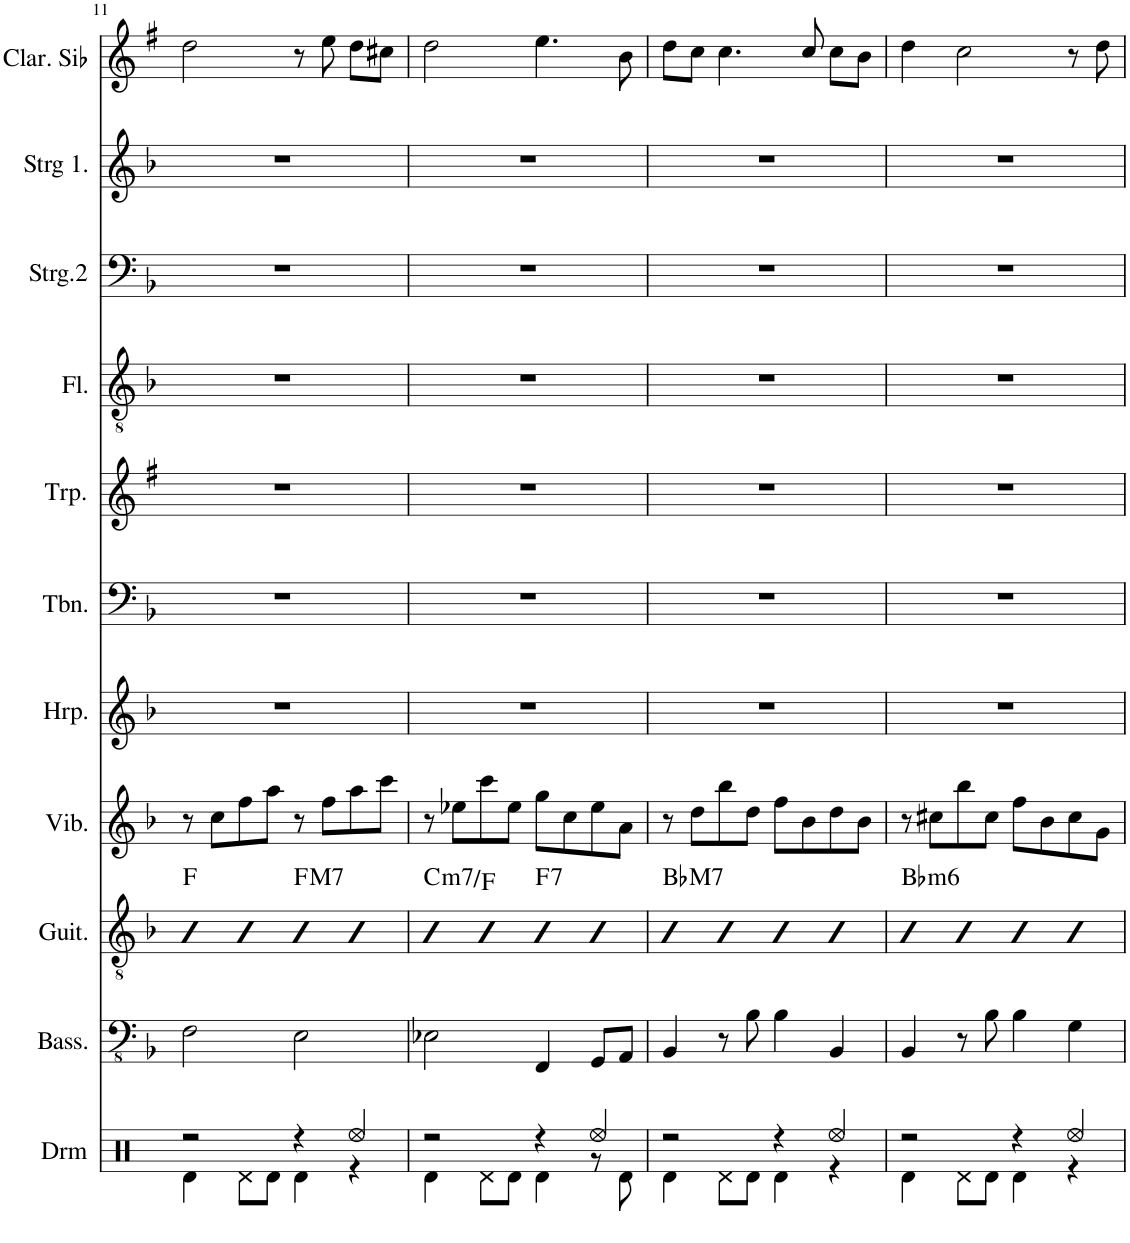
**kern	**kern	**kern	**harte	**kern	**kern	**kern	**kern	**kern	**kern	**kern	**kern
*part11	*part10	*part9	*part9	*part8	*part7	*part6	*part5	*part4	*part3	*part2	*part1
*staff11	*staff10	*staff9	*	*staff8	*staff7	*staff6	*staff5	*staff4	*staff3	*staff2	*staff1
*I"Drums	*I"El.bass	*I"Guitar (Chords)	*	*I"Vibes	*I"Orchestra Harp	*I"Trombone	*I"Bb Trumpet	*I"Flûte	*I"Strings Low	*I"Strings	*I"Clarinette en Sib
*I'Drm	*I'Bass.	*I'Guit.	*	*I'Vib.	*I'Hrp.	*I'Tbn.	*I'Trp.	*I'Fl.	*I'Strg.2	*I'Strg 1.	*I'Clar. Sib
!!LO:PB:g=z
*clefX	*clefFv4	*clefGv2	*	*clefG2	*clefG2	*clefF4	*clefG2	*clefGv2	*clefF4	*clefG2	*clefG2
*	*	*	*	*	*	*	*Trd1c2	*	*	*	*Trd1c2
*k[b-]	*k[b-]	*k[b-]	*	*k[b-]	*k[b-]	*k[b-]	*k[f#]	*k[b-]	*k[b-]	*k[b-]	*k[f#]
*M4/4	*M4/4	*M4/4	*	*M4/4	*M4/4	*M4/4	*M4/4	*M4/4	*M4/4	*M4/4	*M4/4
=11	=11	=11	=11	=11	=11	=11	=11	=11	=11	=11	=11
*^	*	*	*	*	*	*	*	*	*	*	*
2r	4Rd\	2FF\	4B-	F:maj	8r	1r	1r	1r	1r	1r	1r	2dd\
.	.	.	.	.	8cc\L	.	.	.	.	.	.	.
.	8Rd\L	.	4B-	.	8ff\	.	.	.	.	.	.	.
.	8Rd\J	.	.	.	8aa\J	.	.	.	.	.	.	.
!	!	!	!	!LO:H:kt=M7	!	!	!	!	!	!	!	!
4r	4Rd\	2EE\	4B-	F:maj7	8r	.	.	.	.	.	.	8r
.	.	.	.	.	8ff\L	.	.	.	.	.	.	8ee\
4Ree/	4r	.	4B-	.	8aa\	.	.	.	.	.	.	8dd\L
.	.	.	.	.	8ccc\J	.	.	.	.	.	.	8cc#X\J
=12	=12	=12	=12	=12	=12	=12	=12	=12	=12	=12	=12	=12
!	!	!	!	!LO:H:kt=m7	!	!	!	!	!	!	!	!
2r	4Rd\	2EE-X\	4B-	C:min7/4	8r	1r	1r	1r	1r	1r	1r	2dd\
.	.	.	.	.	8ee-X\L	.	.	.	.	.	.	.
.	8Rd\L	.	4B-	.	8ccc\	.	.	.	.	.	.	.
.	8Rd\J	.	.	.	8ee-\J	.	.	.	.	.	.	.
!	!	!	!	!LO:H:kt=7	!	!	!	!	!	!	!	!
4r	4Rd\	4FFF/	4B-	F:7	8gg\L	.	.	.	.	.	.	4.ee\
.	.	.	.	.	8cc\	.	.	.	.	.	.	.
4Ree/	8r	8GGG/L	4B-	.	8ee-\	.	.	.	.	.	.	.
.	8Rd\	8AAA/J	.	.	8a\J	.	.	.	.	.	.	8b\
=13	=13	=13	=13	=13	=13	=13	=13	=13	=13	=13	=13	=13
!	!	!	!	!LO:H:kt=M7	!	!	!	!	!	!	!	!
2r	4Rd\	4BBB-/	4B-	Bb:maj7	8r	1r	1r	1r	1r	1r	1r	8dd\L
.	.	.	.	.	8dd\L	.	.	.	.	.	.	8cc\J
.	8Rd\L	8r	4B-	.	8bb-\	.	.	.	.	.	.	4.cc\
.	8Rd\J	8BB-\	.	.	8dd\J	.	.	.	.	.	.	.
4r	4Rd\	4BB-\	4B-	.	8ff\L	.	.	.	.	.	.	.
.	.	.	.	.	8b-\	.	.	.	.	.	.	8cc/
4Ree/	4r	4BBB-/	4B-	.	8dd\	.	.	.	.	.	.	8cc\L
.	.	.	.	.	8b-\J	.	.	.	.	.	.	8b\J
=14	=14	=14	=14	=14	=14	=14	=14	=14	=14	=14	=14	=14
!	!	!	!	!LO:H:kt=m6	!	!	!	!	!	!	!	!
2r	4Rd\	4BBB-/	4B-	Bb:min6	8r	1r	1r	1r	1r	1r	1r	4dd\
.	.	.	.	.	8cc#X\L	.	.	.	.	.	.	.
.	8Rd\L	8r	4B-	.	8bb-\	.	.	.	.	.	.	2cc\
.	8Rd\J	8BB-\	.	.	8cc#\J	.	.	.	.	.	.	.
4r	4Rd\	4BB-\	4B-	.	8ff\L	.	.	.	.	.	.	.
.	.	.	.	.	8b-\	.	.	.	.	.	.	.
4Ree/	4r	4GG\	4B-	.	8cc#\	.	.	.	.	.	.	8r
.	.	.	.	.	8g\J	.	.	.	.	.	.	8dd\
*v	*v	*	*	*	*	*	*	*	*	*	*	*
=	=	=	=	=	=	=	=	=	=	=	=
*-	*-	*-	*-	*-	*-	*-	*-	*-	*-	*-	*-
